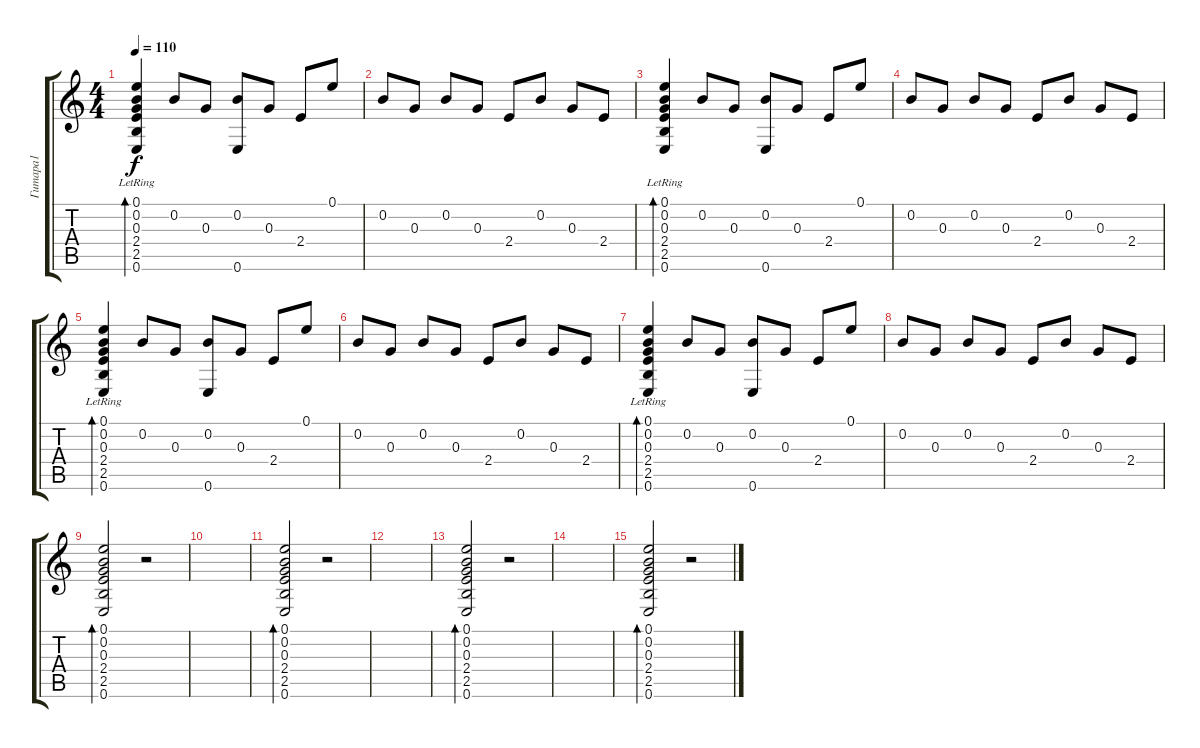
\track ("Гитара1" "Гитара1") {instrument acousticguitarnylon}
\staff {score tabs}
\tuning (E4 B3 G3 D3 A2 E2) {hide}
\ts (4 4)
\tempo 110
\clef g2
\ks c
(0.1{lr} 0.2 0.3{lr} 2.4{lr} 2.5 0.6{lr}).4{bd 60 dy f} 0.2.8 0.3.8 (0.2 0.6).8 0.3.8 2.4.8 0.1.8 |
0.2.8 0.3.8 0.2.8 0.3.8 2.4.8 0.2.8 0.3.8 2.4.8 |
(0.1{lr} 0.2 0.3{lr} 2.4{lr} 2.5 0.6{lr}).4{bd 60} 0.2.8 0.3.8 (0.2 0.6).8 0.3.8 2.4.8 0.1.8 |
0.2.8 0.3.8 0.2.8 0.3.8 2.4.8 0.2.8 0.3.8 2.4.8 |
(0.1{lr} 0.2 0.3{lr} 2.4{lr} 2.5 0.6{lr}).4{bd 60} 0.2.8 0.3.8 (0.2 0.6).8 0.3.8 2.4.8 0.1.8 |
0.2.8 0.3.8 0.2.8 0.3.8 2.4.8 0.2.8 0.3.8 2.4.8 |
(0.1{lr} 0.2 0.3{lr} 2.4{lr} 2.5 0.6{lr}).4{bd 60} 0.2.8 0.3.8 (0.2 0.6).8 0.3.8 2.4.8 0.1.8 |
0.2.8 0.3.8 0.2.8 0.3.8 2.4.8 0.2.8 0.3.8 2.4.8 |
(0.1 0.2 0.3 2.4 2.5 0.6).2{bd 240} r.2 |
|
(0.1 0.2 0.3 2.4 2.5 0.6).2{bd 240} r.2 |
|
(0.1 0.2 0.3 2.4 2.5 0.6).2{bd 240} r.2 |
|
(0.1 0.2 0.3 2.4 2.5 0.6).2{bd 240} r.2
